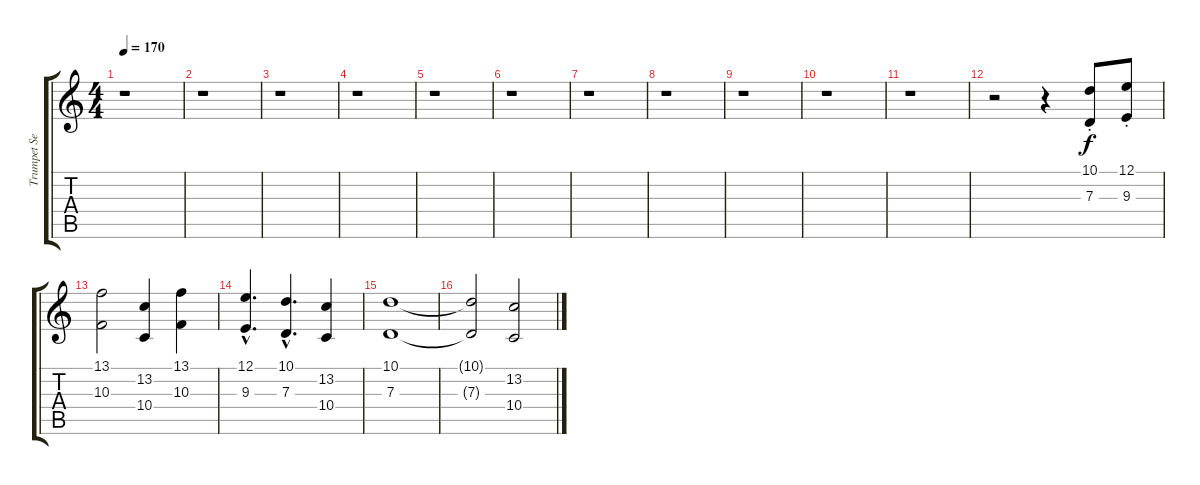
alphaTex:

\track ("Trumpet Section" "Trumpet Se") {instrument trombone}
\staff {score tabs}
\tuning (E4 B3 G3 D3 A2 E2) {hide}
\ts (4 4)
\tempo 170
\clef g2
\ks c
r.1{dy f instrument trombone} |
r.1 |
r.1 |
r.1 |
r.1 |
r.1 |
r.1 |
r.1 |
r.1 |
r.1 |
r.1 |
r.2 r.4 (10.1{st} 7.3{st}).8 (12.1{st} 9.3{st}).8 |
(13.1 10.3).2 (13.2 10.4).4 (13.1 10.3).4 |
(12.1{hac} 9.3{hac}).4{d} (10.1{hac} 7.3{hac}).4{d} (13.2 10.4).4 |
(10.1 7.3).1 |
(10.1{t} 7.3{t}).2 (13.2 10.4).2
